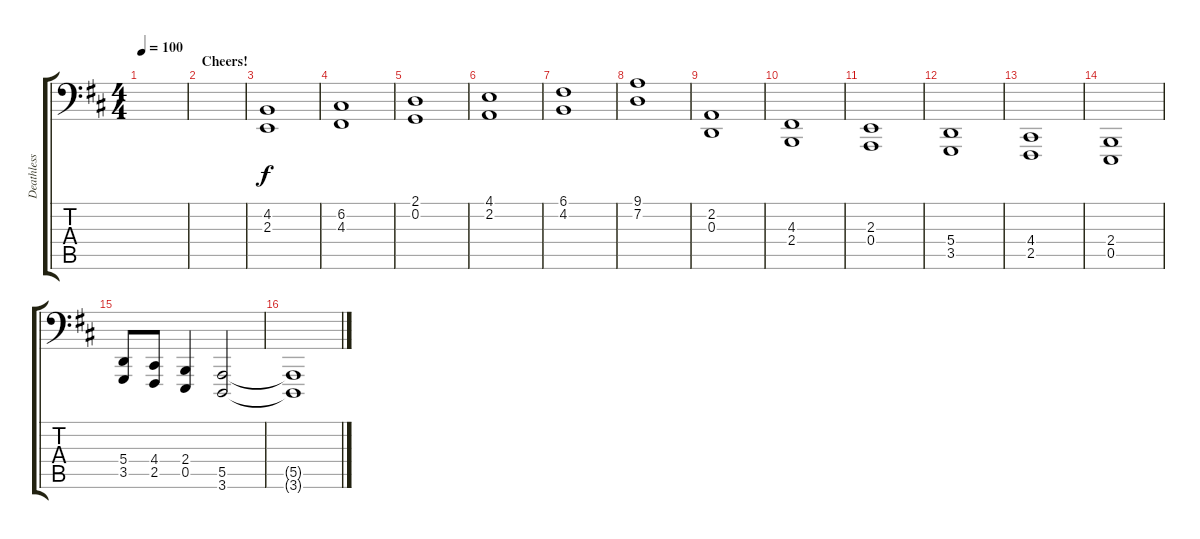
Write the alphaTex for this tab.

\track ("Deathless Horsie (Keyboards - low)" "Deathless ") {instrument synthbrass2}
\staff {score tabs}
\tuning (C3 G2 D2 A1 E1 B0) {hide}
\ts (4 4)
\tempo 100
\clef f4
\ks d
|
\section ("" "Cheers!")
|
(4.2 2.3).1 |
(6.2 4.3).1 |
(2.1 0.2).1 |
(4.1 2.2).1 |
(6.1 4.2).1 |
(9.1 7.2).1 |
(2.2 0.3).1 |
(4.3 2.4).1 |
(2.3 0.4).1 |
(5.4 3.5).1 |
(4.4 2.5).1 |
(2.4 0.5).1 |
(5.4 3.5).8 (4.4 2.5).8 (2.4 0.5).4 (5.5 3.6).2 |
(5.5{t} 3.6{t}).1
